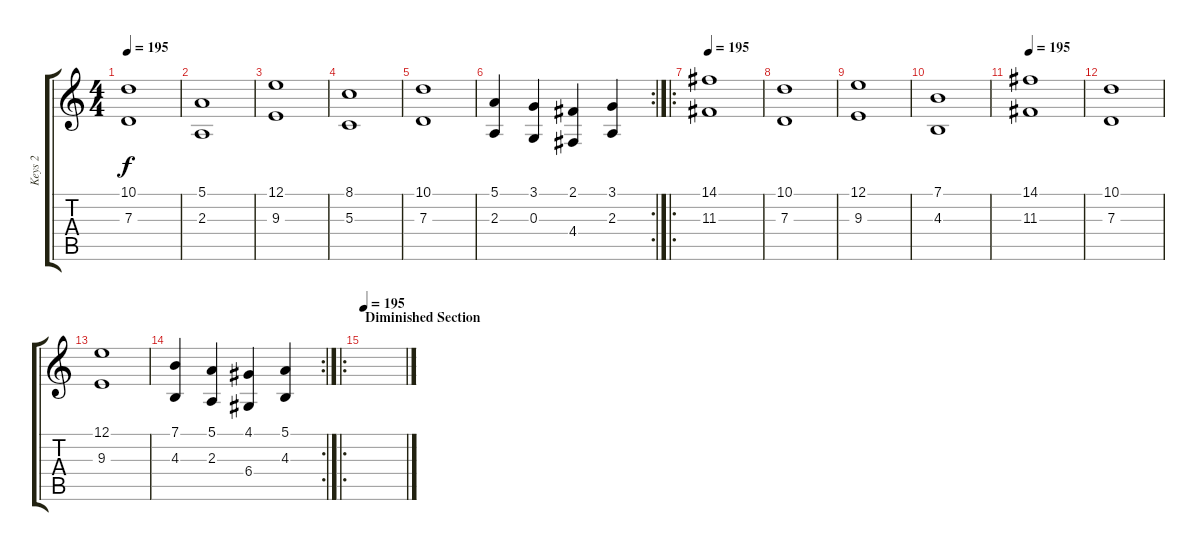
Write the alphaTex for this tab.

\track ("Keys 2" "Keys 2") {instrument choiraahs}
\staff {score tabs}
\tuning (E4 B3 G3 D3 A2 E2) {hide}
\ts (4 4)
\tempo 195
\clef g2
\ks c
(10.1 7.3).1{dy f} |
(5.1 2.3).1 |
(12.1 9.3).1 |
(8.1 5.3).1 |
(10.1 7.3).1 |
\rc 2
(5.1 2.3).4 (3.1 0.3).4 (2.1 4.4).4 (3.1 2.3).4 |
\ro
\tempo 195
(14.1 11.3).1 |
(10.1 7.3).1 |
(12.1 9.3).1 |
(7.1 4.3).1 |
\tempo 195
(14.1 11.3).1 |
(10.1 7.3).1 |
(12.1 9.3).1 |
\rc 2
(7.1 4.3).4 (5.1 2.3).4 (4.1 6.4).4 (5.1 4.3).4 |
\ro
\section ("" "Diminished Section")
\tempo 195
